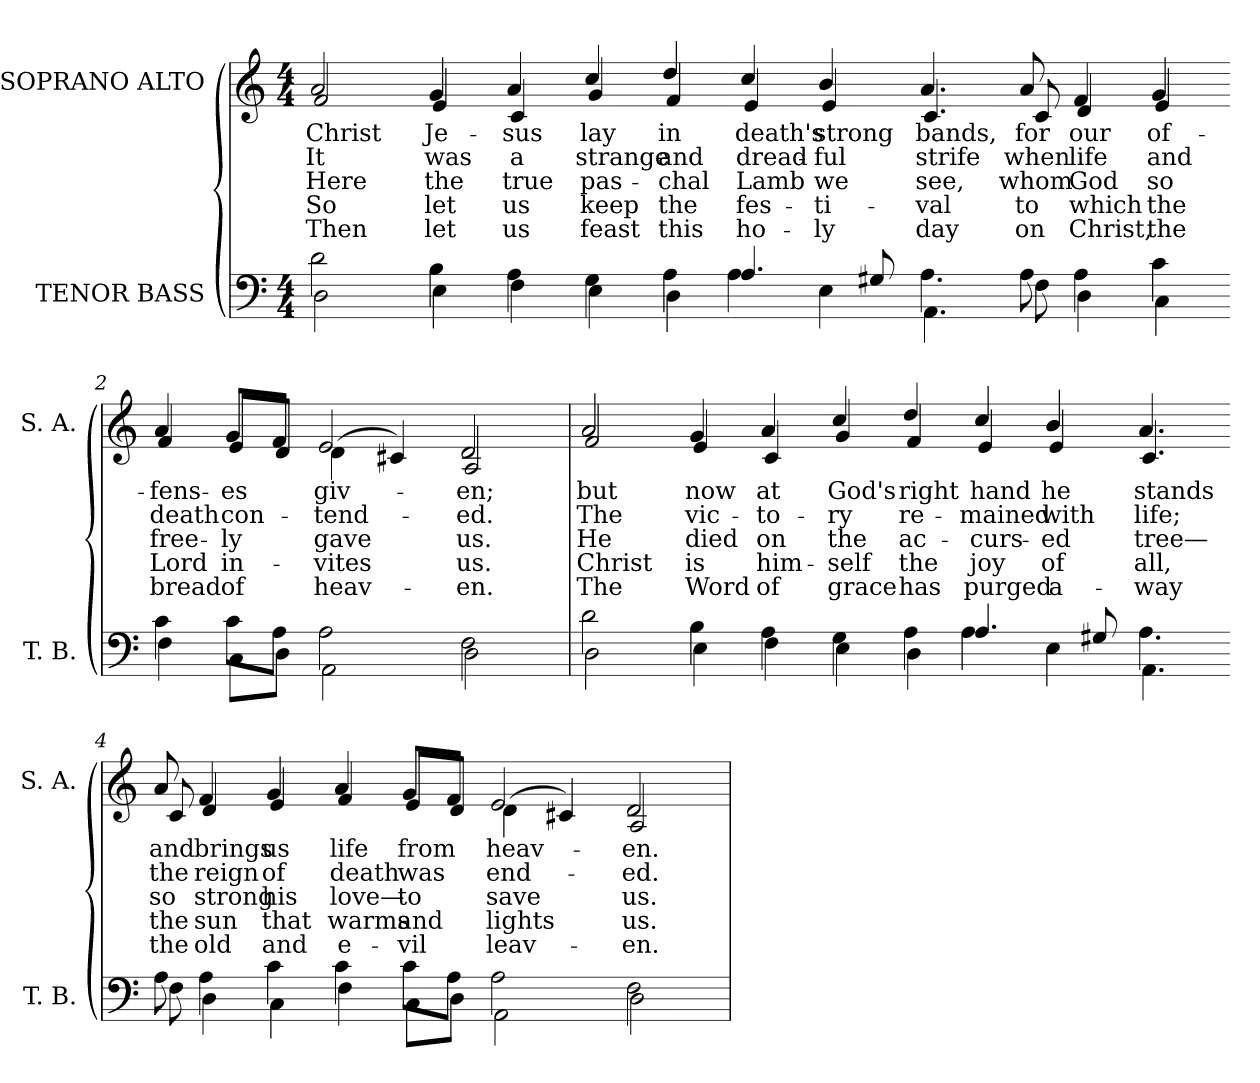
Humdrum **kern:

**kern	**kern	**text	**text	**text	**text	**text
*part2	*part1	*part1	*part1	*part1	*part1	*part1
*staff2	*staff1	*staff1	*staff1	*staff1	*staff1	*staff1
*I"TENOR BASS	*I"SOPRANO ALTO	*	*	*	*	*
*I'T. B.	*I'S. A.	*	*	*	*	*
!!LO:PB:g=z
*clefF4	*clefG2	*	*	*	*	*
*k[]	*k[]	*	*	*	*	*
*C:	*C:	*	*	*	*	*
*M4/4	*M4/4	*	*	*	*	*
=1	=1	=1	=1	=1	=1	=1
*^	*	*	*	*	*	*
!	!	!LO:TX:b:cj:t=1	!	!	!	!	!
!	!	!LO:TX:b:cj:t=2	!	!	!	!	!
!	!	!LO:TX:b:cj:t=3	!	!	!	!	!
!	!	!LO:TX:b:cj:t=4	!	!	!	!	!
!	!	!LO:TX:b:cj:t=5	!	!	!	!	!
!	!	!	!LO:LY:b:color=#000000	!LO:LY:b:color=#000000	!LO:LY:b:color=#000000	!LO:LY:b:color=#000000	!LO:LY:b:color=#000000
*	*	*^	*	*	*	*	*
2di\	2Di\	2ai/	2fi/	Christ	It	Here	So	Then
!	!	!	!	!LO:LY:b:color=#000000	!LO:LY:b:color=#000000	!LO:LY:b:color=#000000	!LO:LY:b:color=#000000	!LO:LY:b:color=#000000
4Bi\	4Ei\	4gi/	4ei/	Je-	was	the	let	let
!	!	!	!	!LO:LY:b:color=#000000	!LO:LY:b:color=#000000	!LO:LY:b:color=#000000	!LO:LY:b:color=#000000	!LO:LY:b:color=#000000
4Ai\	4Fi\	4ai/	4ci/	-sus	a	true	us	us
!	!	!	!	!LO:LY:b:color=#000000	!LO:LY:b:color=#000000	!LO:LY:b:color=#000000	!LO:LY:b:color=#000000	!LO:LY:b:color=#000000
4Gi\	4Ei\	4cci/	4gi/	lay	strange	pas-	keep	feast
!	!	!	!	!LO:LY:b:color=#000000	!LO:LY:b:color=#000000	!LO:LY:b:color=#000000	!LO:LY:b:color=#000000	!LO:LY:b:color=#000000
4Ai\	4Di\	4ddi/	4fi/	in	and	-chal	the	this
!	!	!	!	!LO:LY:b:color=#000000	!LO:LY:b:color=#000000	!LO:LY:b:color=#000000	!LO:LY:b:color=#000000	!LO:LY:b:color=#000000
4.Ai/	4Ai\	4cci/	4ei/	death's	dread-	Lamb	fes-	ho-
!	!	!	!	!LO:LY:b:color=#000000	!LO:LY:b:color=#000000	!LO:LY:b:color=#000000	!LO:LY:b:color=#000000	!LO:LY:b:color=#000000
.	4Ei\	4bi/	4ei/	strong	-ful	we	-ti-	-ly
8G#Xi/	.	.	.	.	.	.	.	.
!	!	!	!	!LO:LY:b:color=#000000	!LO:LY:b:color=#000000	!LO:LY:b:color=#000000	!LO:LY:b:color=#000000	!LO:LY:b:color=#000000
4.Ai\	4.AAi\	4.ai/	4.ci/	bands,	strife	see,	-val	day
!	!	!	!	!LO:LY:b:color=#000000	!LO:LY:b:color=#000000	!LO:LY:b:color=#000000	!LO:LY:b:color=#000000	!LO:LY:b:color=#000000
8Ai\	8Fi\	8ai/	8ci/	for	when	whom	to	on
!	!	!	!	!LO:LY:b:color=#000000	!LO:LY:b:color=#000000	!LO:LY:b:color=#000000	!LO:LY:b:color=#000000	!LO:LY:b:color=#000000
4Ai\	4Di\	4fi/	4di/	our	life	God	which	Christ,
!	!	!	!	!LO:LY:b:color=#000000	!LO:LY:b:color=#000000	!LO:LY:b:color=#000000	!LO:LY:b:color=#000000	!LO:LY:b:color=#000000
4ci\	4Ci\	4gi/	4ei/	of-	and	so	the	the
!!LO:LB:g=z	!!
=2-	=2-	=2-	=2-	=2-	=2-	=2-	=2-	=2-
!	!	!	!	!LO:LY:b:color=#000000	!LO:LY:b:color=#000000	!LO:LY:b:color=#000000	!LO:LY:b:color=#000000	!LO:LY:b:color=#000000
4ci\	4Fi\	4ai/	4fi/	-fens-	death	free-	Lord	bread
!	!	!	!	!LO:LY:b:color=#000000	!LO:LY:b:color=#000000	!LO:LY:b:color=#000000	!LO:LY:b:color=#000000	!LO:LY:b:color=#000000
8ci\L	8Ci\L	8gi/L	8ei/L	-es	con-	-ly	in-	of
8Ai\J	8Di\J	8fi/J	8di/J	.	.	.	.	.
!	!	!	!	!LO:LY:b:color=#000000	!LO:LY:b:color=#000000	!LO:LY:b:color=#000000	!LO:LY:b:color=#000000	!LO:LY:b:color=#000000
2Ai\	2AAi\	2ei/	(4di\	giv-	-tend-	gave	-vites	heav-
.	.	.	4c#Xi/)	.	.	.	.	.
!	!	!	!	!LO:LY:b:color=#000000	!LO:LY:b:color=#000000	!LO:LY:b:color=#000000	!LO:LY:b:color=#000000	!LO:LY:b:color=#000000
2Fi\	2Di\	2di/	2Ai/	-en;	-ed.	us.	us.	-en.
=3	=3	=3	=3	=3	=3	=3	=3	=3
!	!	!	!	!LO:LY:b:color=#000000	!LO:LY:b:color=#000000	!LO:LY:b:color=#000000	!LO:LY:b:color=#000000	!LO:LY:b:color=#000000
2di\	2Di\	2ai/	2fi/	but	The	He	Christ	The
!	!	!	!	!LO:LY:b:color=#000000	!LO:LY:b:color=#000000	!LO:LY:b:color=#000000	!LO:LY:b:color=#000000	!LO:LY:b:color=#000000
4Bi\	4Ei\	4gi/	4ei/	now	vic-	died	is	Word
!	!	!	!	!LO:LY:b:color=#000000	!LO:LY:b:color=#000000	!LO:LY:b:color=#000000	!LO:LY:b:color=#000000	!LO:LY:b:color=#000000
4Ai\	4Fi\	4ai/	4ci/	at	-to-	on	him-	of
!	!	!	!	!LO:LY:b:color=#000000	!LO:LY:b:color=#000000	!LO:LY:b:color=#000000	!LO:LY:b:color=#000000	!LO:LY:b:color=#000000
4Gi\	4Ei\	4cci/	4gi/	God's	-ry	the	-self	grace
!	!	!	!	!LO:LY:b:color=#000000	!LO:LY:b:color=#000000	!LO:LY:b:color=#000000	!LO:LY:b:color=#000000	!LO:LY:b:color=#000000
4Ai\	4Di\	4ddi/	4fi/	right	re-	ac-	the	has
!	!	!	!	!LO:LY:b:color=#000000	!LO:LY:b:color=#000000	!LO:LY:b:color=#000000	!LO:LY:b:color=#000000	!LO:LY:b:color=#000000
4.Ai/	4Ai\	4cci/	4ei/	hand	-mained	-curs-	joy	purged
!	!	!	!	!LO:LY:b:color=#000000	!LO:LY:b:color=#000000	!LO:LY:b:color=#000000	!LO:LY:b:color=#000000	!LO:LY:b:color=#000000
.	4Ei\	4bi/	4ei/	he	with	-ed	of	a-
8G#Xi/	.	.	.	.	.	.	.	.
!	!	!	!	!LO:LY:b:color=#000000	!LO:LY:b:color=#000000	!LO:LY:b:color=#000000	!LO:LY:b:color=#000000	!LO:LY:b:color=#000000
4.Ai\	4.AAi\	4.ai/	4.ci/	stands	life;	tree—	all,	-way
!!LO:LB:g=z	!!
=4-	=4-	=4-	=4-	=4-	=4-	=4-	=4-	=4-
!	!	!	!	!LO:LY:b:color=#000000	!LO:LY:b:color=#000000	!LO:LY:b:color=#000000	!LO:LY:b:color=#000000	!LO:LY:b:color=#000000
8Ai\	8Fi\	8ai/	8ci/	and	the	so	the	the
!	!	!	!	!LO:LY:b:color=#000000	!LO:LY:b:color=#000000	!LO:LY:b:color=#000000	!LO:LY:b:color=#000000	!LO:LY:b:color=#000000
4Ai\	4Di\	4fi/	4di/	brings	reign	strong	sun	old
!	!	!	!	!LO:LY:b:color=#000000	!LO:LY:b:color=#000000	!LO:LY:b:color=#000000	!LO:LY:b:color=#000000	!LO:LY:b:color=#000000
4ci\	4Ci\	4gi/	4ei/	us	of	his	that	and
!	!	!	!	!LO:LY:b:color=#000000	!LO:LY:b:color=#000000	!LO:LY:b:color=#000000	!LO:LY:b:color=#000000	!LO:LY:b:color=#000000
4ci\	4Fi\	4ai/	4fi/	life	death	love—	warms	e-
!	!	!	!	!LO:LY:b:color=#000000	!LO:LY:b:color=#000000	!LO:LY:b:color=#000000	!LO:LY:b:color=#000000	!LO:LY:b:color=#000000
8ci\L	8Ci\L	8gi/L	8ei/L	from	was	to	and	-vil
8Ai\J	8Di\J	8fi/J	8di/J	.	.	.	.	.
!	!	!	!	!LO:LY:b:color=#000000	!LO:LY:b:color=#000000	!LO:LY:b:color=#000000	!LO:LY:b:color=#000000	!LO:LY:b:color=#000000
2Ai\	2AAi\	2ei/	(4di\	heav-	end-	save	lights	leav-
.	.	.	4c#Xi/)	.	.	.	.	.
!	!	!	!	!LO:LY:b:color=#000000	!LO:LY:b:color=#000000	!LO:LY:b:color=#000000	!LO:LY:b:color=#000000	!LO:LY:b:color=#000000
2Fi\	2Di\	2di/	2Ai/	-en.	-ed.	us.	us.	-en.
*v	*v	*	*	*	*	*	*	*
*	*v	*v	*	*	*	*	*
=	=	=	=	=	=	=
*-	*-	*-	*-	*-	*-	*-
